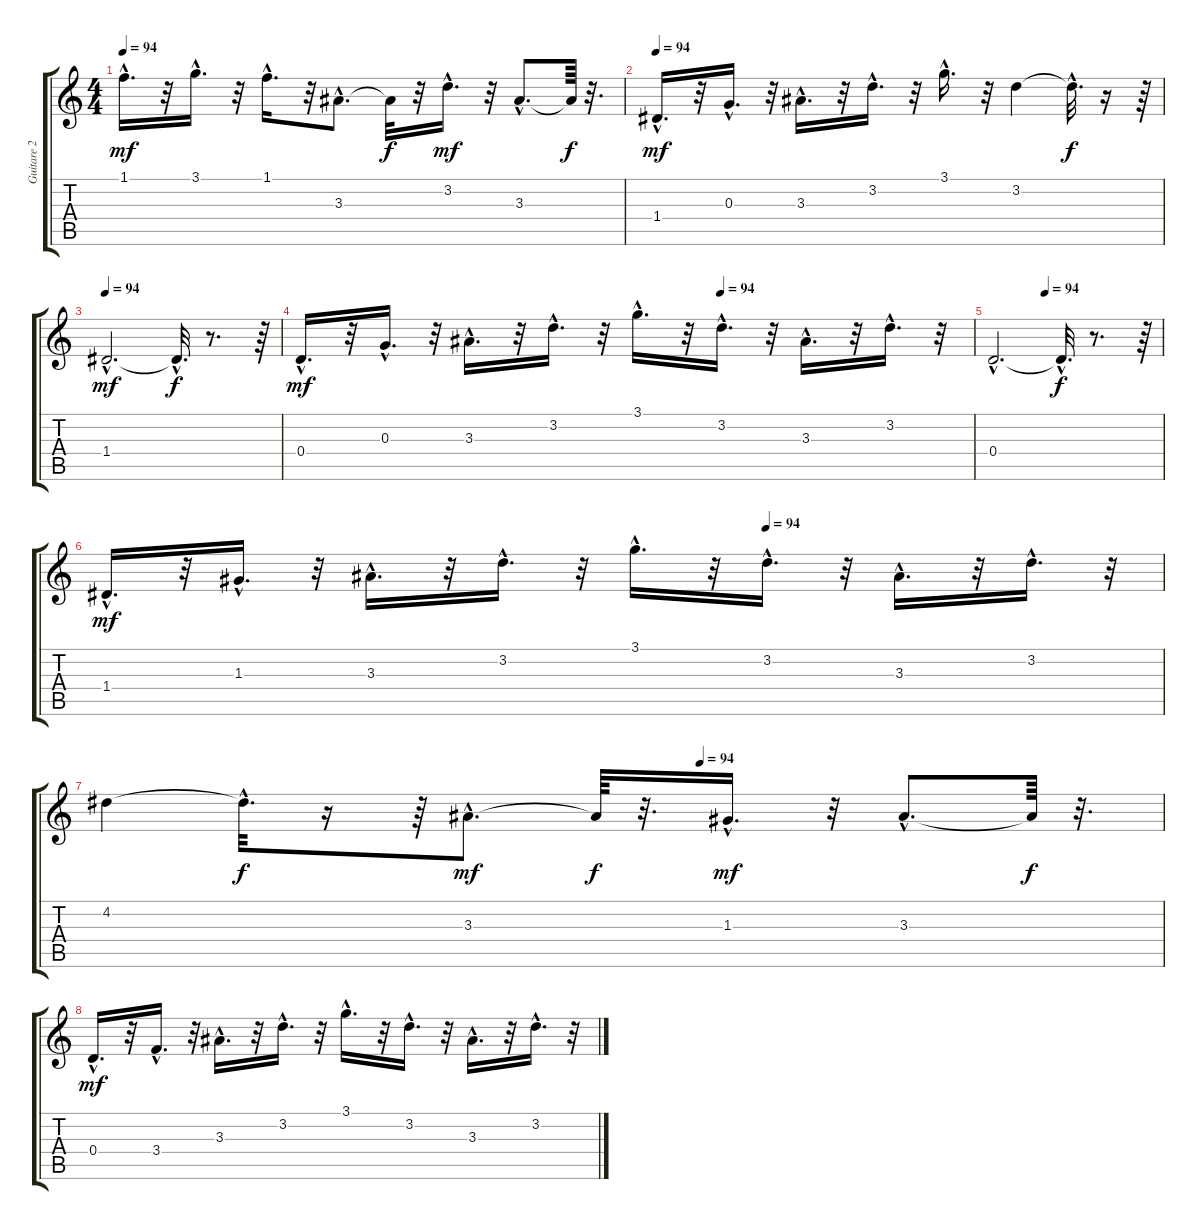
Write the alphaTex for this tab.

\track ("Guitare 2" "Guitare 2") {instrument acousticguitarnylon}
\staff {score tabs}
\tuning (E4 B3 G3 D3 A2 E2) {hide}
\ts (4 4)
\tempo 94
\clef g2
\ks c
1.1{hac}.16{d dy mf} r.32 3.1{hac}.16{d} r.32 1.1{hac}.16{d} r.32 3.3{hac}.8{d} 3.3{t}.32{dy f} r.32 3.2{hac}.16{d dy mf} r.32 3.3{hac}.8{d} 3.3{t}.64{dy f} r.32{d} |
\tempo 94
1.4{hac}.16{d dy mf} r.32 0.3{hac}.16{d} r.32 3.3{hac}.16{d} r.32 3.2{hac}.16{d} r.32 3.1{hac}.16{d} r.32 3.2.4 3.2{hac t}.32{d dy f} r.16 r.64 |
\tempo 94
1.4{hac}.2{d dy mf} 1.4{hac t}.32{d dy f} r.8{d} r.64 |
\tempo (94 0.625)
0.4{hac}.16{d dy mf} r.32 0.3{hac}.16{d} r.32 3.3{hac}.16{d} r.32 3.2{hac}.16{d} r.32 3.1{hac}.16{d} r.32 3.2{hac}.16{d} r.32 3.3{hac}.16{d} r.32 3.2{hac}.16{d} r.32 |
\tempo (94 0.3125)
0.4{hac}.2{d} 0.4{hac t}.32{d dy f} r.8{d} r.64 |
\tempo (94 0.625)
1.4{hac}.16{d dy mf} r.32 1.3{hac}.16{d} r.32 3.3{hac}.16{d} r.32 3.2{hac}.16{d} r.32 3.1{hac}.16{d} r.32 3.2{hac}.16{d} r.32 3.3{hac}.16{d} r.32 3.2{hac}.16{d} r.32 |
\tempo (94 0.5625)
4.2.4 4.2{hac t}.32{d dy f} r.16 r.64 3.3{hac}.8{d dy mf} 3.3{t}.64{dy f} r.32{d} 1.3{hac}.16{d dy mf} r.32 3.3{hac}.8{d} 3.3{t}.64{dy f} r.32{d} |
0.4{hac}.16{d dy mf} r.32 3.4{hac}.16{d} r.32 3.3{hac}.16{d} r.32 3.2{hac}.16{d} r.32 3.1{hac}.16{d} r.32 3.2{hac}.16{d} r.32 3.3{hac}.16{d} r.32 3.2{hac}.16{d} r.32
